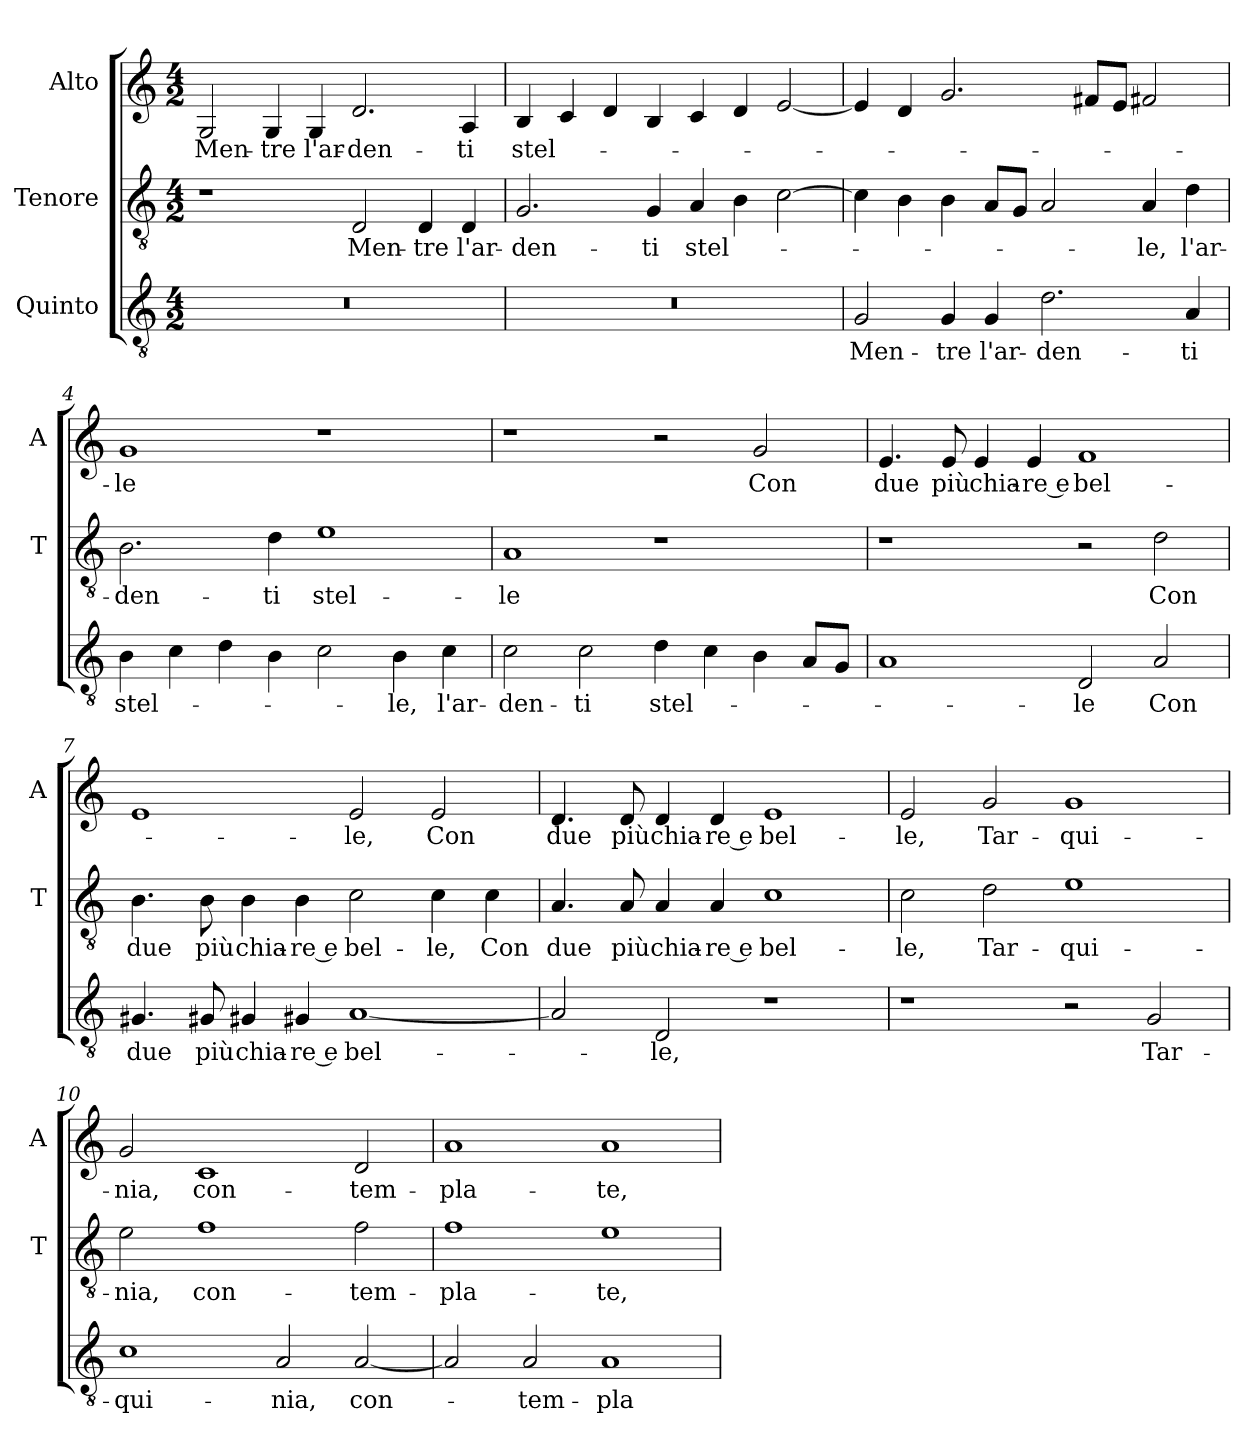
**kern	**text	**kern	**text	**kern	**text
*part3	*part3	*part2	*part2	*part1	*part1
*staff3	*staff3	*staff2	*staff2	*staff1	*staff1
*I"Quinto	*	*I"Tenore	*	*I"Alto	*
*	*	*I'T	*	*I'A	*
*clefGv2	*	*clefGv2	*	*clefG2	*
*k[]	*	*k[]	*	*k[]	*
*C:	*	*C:	*	*C:	*
*M4/2	*	*M4/2	*	*M4/2	*
=1	=1	=1	=1	=1	=1
0r	.	1r	.	2G	Men-
.	.	.	.	4G	-tre
.	.	.	.	4G	l'ar-
.	.	2D	Men-	2.d	-den-
.	.	4D	-tre	.	.
.	.	4D	l'ar-	4A	-ti
=2	=2	=2	=2	=2	=2
0r	.	2.G	-den-	4B	stel-
.	.	.	.	4c	.
.	.	.	.	4d	.
.	.	4G	-ti	4B	.
.	.	4A	stel-	4c	.
.	.	4B	.	4d	.
.	.	[2c	.	[2e	.
=3	=3	=3	=3	=3	=3
2G	Men-	4c]	.	4e]	.
.	.	4B	.	4d	.
4G	-tre	4B	.	2.g	.
4G	l'ar-	8AL	.	.	.
.	.	8GJ	.	.	.
2.d	-den-	2A	.	.	.
.	.	.	.	8f#XL	.
.	.	.	.	8eJ	.
.	.	4A	-le,	2f#X	.
4A	-ti	4d	l'ar-	.	.
=4	=4	=4	=4	=4	=4
4B	stel-	2.B	-den-	1g	-le
4c	.	.	.	.	.
4d	.	.	.	.	.
4B	.	4d	-ti	.	.
2c	.	1e	stel-	1r	.
4B	-le,	.	.	.	.
4c	l'ar-	.	.	.	.
=5	=5	=5	=5	=5	=5
2c	-den-	1A	-le	1r	.
2c	-ti	.	.	.	.
4d	stel-	1r	.	2r	.
4c	.	.	.	.	.
4B	.	.	.	2g	Con
8AL	.	.	.	.	.
8GJ	.	.	.	.	.
=6	=6	=6	=6	=6	=6
1A	.	1r	.	4.e	due
.	.	.	.	8e	più
.	.	.	.	4e	chia-
.	.	.	.	4e	-re e
2D	-le	2r	.	1f	bel-
2A	Con	2d	Con	.	.
=7	=7	=7	=7	=7	=7
4.G#X	due	4.B	due	1e	.
8G#X	più	8B	più	.	.
4G#X	chia-	4B	chia-	.	.
4G#X	-re e	4B	-re e	.	.
[1A	bel-	2c	bel-	2e	-le,
.	.	4c	-le,	2e	Con
.	.	4c	Con	.	.
=8	=8	=8	=8	=8	=8
2A]	.	4.A	due	4.d	due
.	.	8A	più	8d	più
2D	-le,	4A	chia-	4d	chia-
.	.	4A	-re e	4d	-re e
1r	.	1c	bel-	1e	bel-
=9	=9	=9	=9	=9	=9
1r	.	2c	-le,	2e	-le,
.	.	2d	Tar-	2g	Tar-
2r	.	1e	-qui-	1g	-qui-
2G	Tar-	.	.	.	.
=10	=10	=10	=10	=10	=10
1c	-qui-	2e	-nia,	2g	-nia,
.	.	1f	con-	1c	con-
2A	-nia,	.	.	.	.
[2A	con-	2f	-tem-	2d	-tem-
=11	=11	=11	=11	=11	=11
2A]	.	1f	-pla-	1a	-pla-
2A	-tem-	.	.	.	.
1A	-pla-	1e	-te,	1a	-te,
=	=	=	=	=	=
*-	*-	*-	*-	*-	*-
